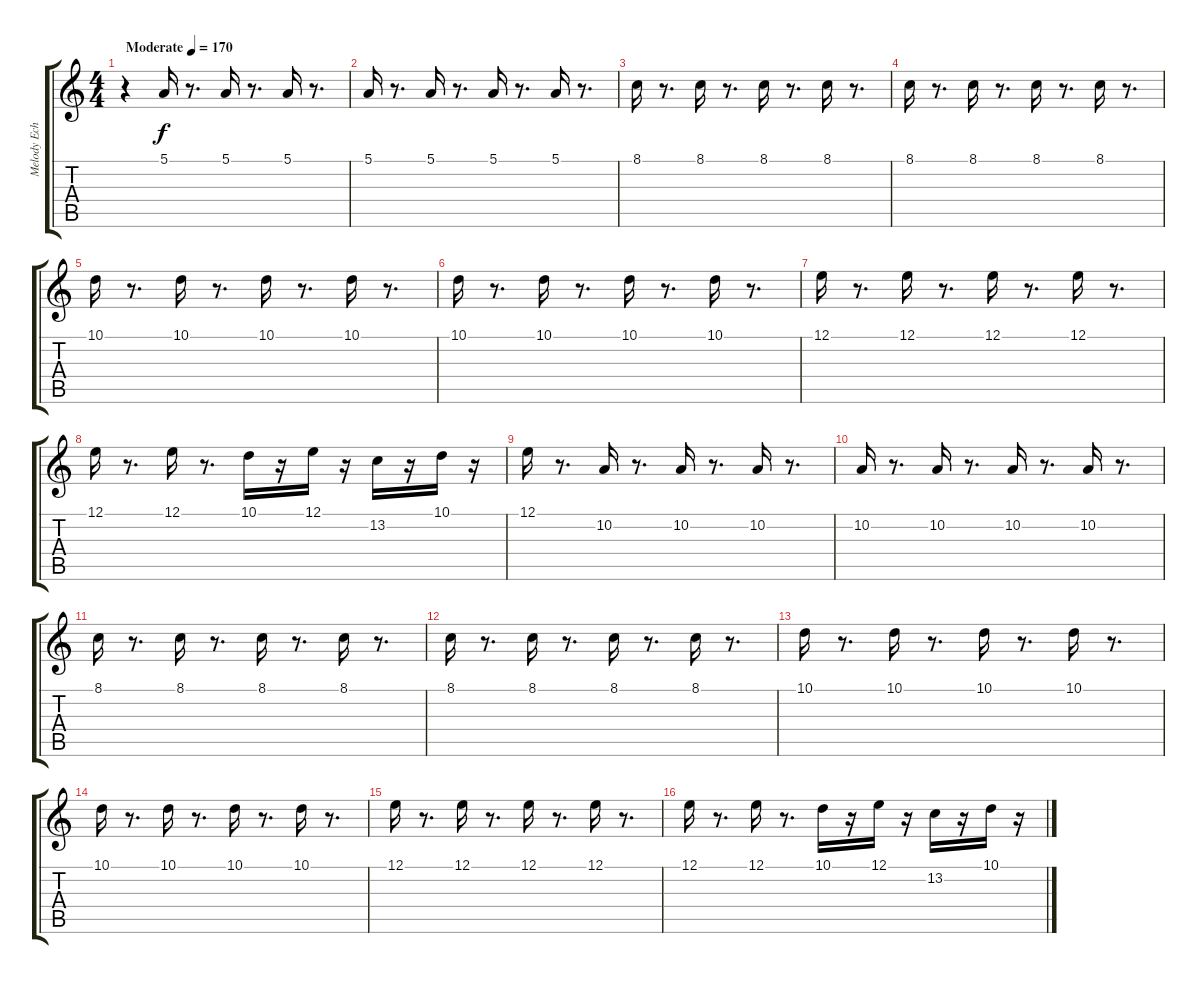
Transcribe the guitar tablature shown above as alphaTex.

\track ("Melody Echo" "Melody Ech") {instrument electricpiano1}
\staff {score tabs}
\tuning (E4 B3 G3 D3 A2 E2) {hide}
\ts (4 4)
\tempo (170 "Moderate")
\clef g2
\ks c
r.4{dy f instrument electricpiano1} 5.1.16 r.8{d} 5.1.16 r.8{d} 5.1.16 r.8{d} |
5.1.16 r.8{d} 5.1.16 r.8{d} 5.1.16 r.8{d} 5.1.16 r.8{d} |
8.1.16 r.8{d} 8.1.16 r.8{d} 8.1.16 r.8{d} 8.1.16 r.8{d} |
8.1.16 r.8{d} 8.1.16 r.8{d} 8.1.16 r.8{d} 8.1.16 r.8{d} |
10.1.16 r.8{d} 10.1.16 r.8{d} 10.1.16 r.8{d} 10.1.16 r.8{d} |
10.1.16 r.8{d} 10.1.16 r.8{d} 10.1.16 r.8{d} 10.1.16 r.8{d} |
12.1.16 r.8{d} 12.1.16 r.8{d} 12.1.16 r.8{d} 12.1.16 r.8{d} |
12.1.16 r.8{d} 12.1.16 r.8{d} 10.1.16 r.16 12.1.16 r.16 13.2.16 r.16 10.1.16 r.16 |
12.1.16 r.8{d} 10.2.16 r.8{d} 10.2.16 r.8{d} 10.2.16 r.8{d} |
10.2.16 r.8{d} 10.2.16 r.8{d} 10.2.16 r.8{d} 10.2.16 r.8{d} |
8.1.16 r.8{d} 8.1.16 r.8{d} 8.1.16 r.8{d} 8.1.16 r.8{d} |
8.1.16 r.8{d} 8.1.16 r.8{d} 8.1.16 r.8{d} 8.1.16 r.8{d} |
10.1.16 r.8{d} 10.1.16 r.8{d} 10.1.16 r.8{d} 10.1.16 r.8{d} |
10.1.16 r.8{d} 10.1.16 r.8{d} 10.1.16 r.8{d} 10.1.16 r.8{d} |
12.1.16 r.8{d} 12.1.16 r.8{d} 12.1.16 r.8{d} 12.1.16 r.8{d} |
12.1.16 r.8{d} 12.1.16 r.8{d} 10.1.16 r.16 12.1.16 r.16 13.2.16 r.16 10.1.16 r.16
